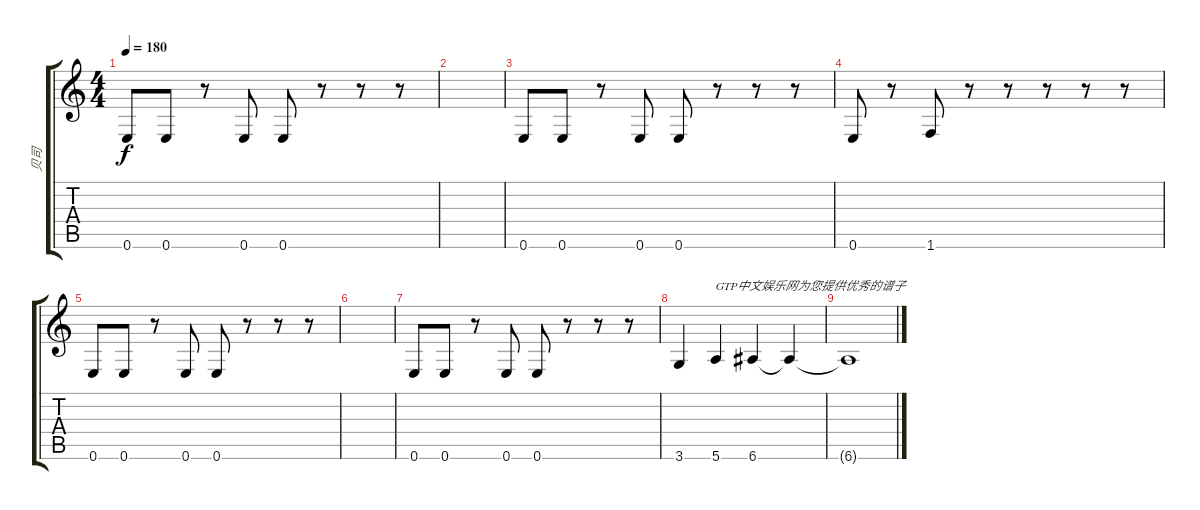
\track ("贝司" "贝司") {instrument electricbassfinger}
\staff {score tabs}
\tuning (E4 B3 G3 D3 A2 E2) {hide}
\ts (4 4)
\tempo 180
\clef g2
\ks c
0.6.8{dy f} 0.6.8 r.8 0.6.8 0.6.8 r.8 r.8 r.8 |
|
0.6.8 0.6.8 r.8 0.6.8 0.6.8 r.8 r.8 r.8 |
0.6.8 r.8 1.6.8 r.8 r.8 r.8 r.8 r.8 |
0.6.8 0.6.8 r.8 0.6.8 0.6.8 r.8 r.8 r.8 |
|
0.6.8 0.6.8 r.8 0.6.8 0.6.8 r.8 r.8 r.8 |
3.6.4 5.6.4{txt "GTP中文娱乐网为您提供优秀的谱子"} 6.6.4 6.6{t}.4 |
6.6{t}.1
